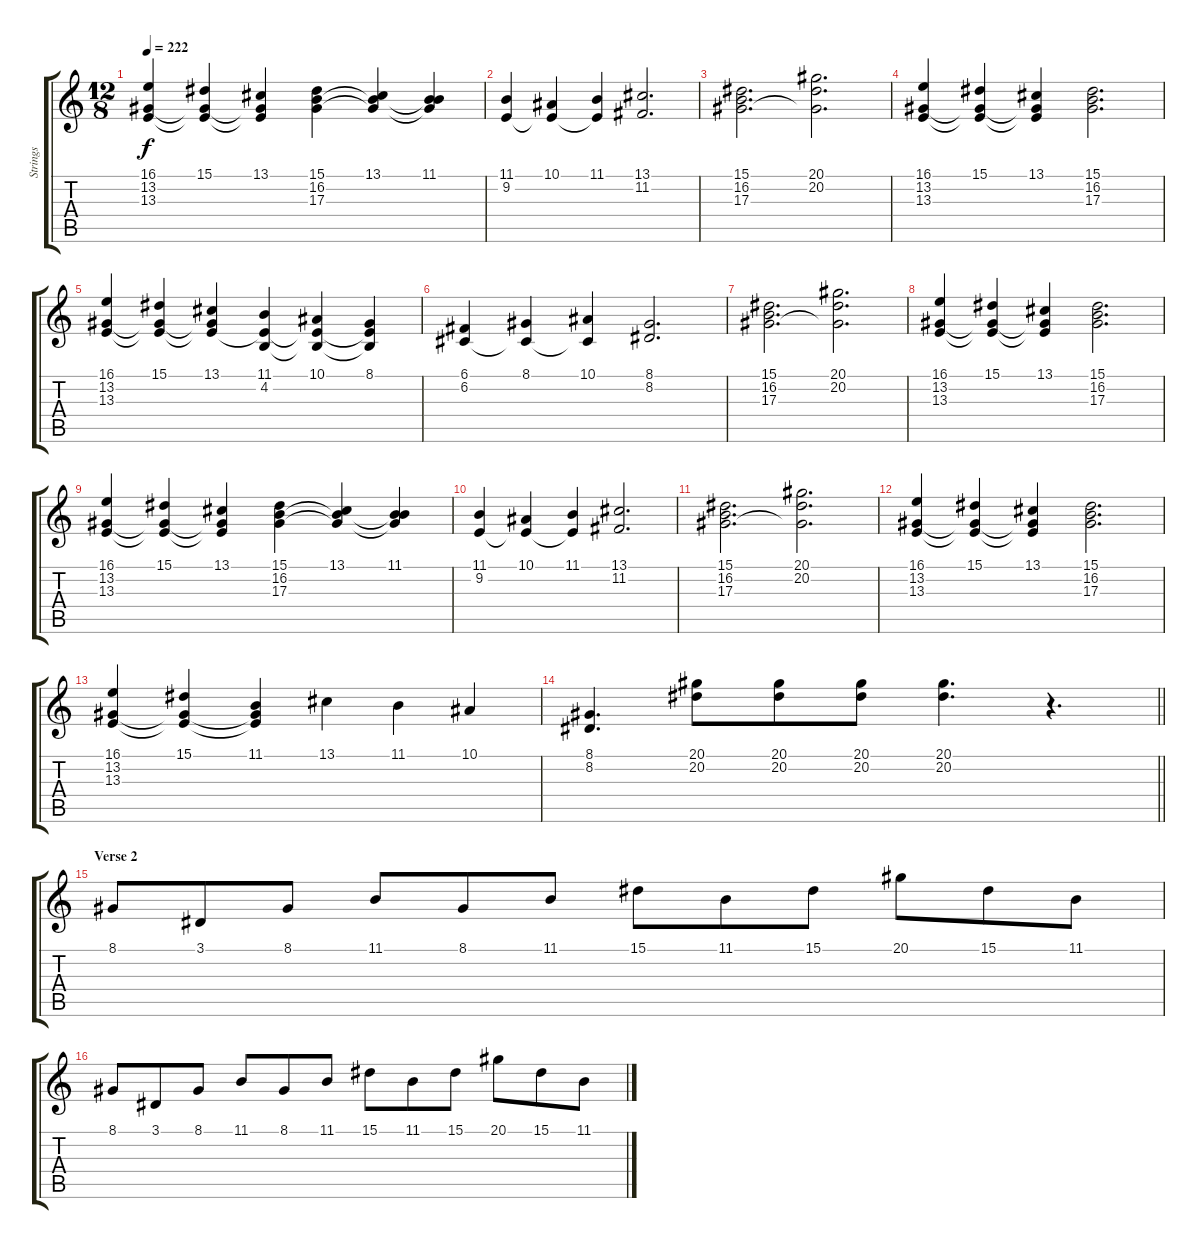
\track ("Strings" "Strings") {instrument stringensemble1}
\staff {score tabs}
\tuning (C4 G3 Eb3 Bb2 F2 C2) {hide}
\ts (12 8)
\tempo 222
\clef g2
\ks c
(16.1 13.2 13.3).4{dy f} (15.1 13.2{t} 13.3{t}).4 (13.1 13.2{t} 13.3{t}).4 (15.1 16.2 17.3).4 (13.1 16.2{t} 17.3{t}).4 (11.1 16.2{t} 17.3{t}).4 |
(11.1 9.2).4 (10.1 9.2{t}).4 (11.1 9.2{t}).4 (13.1 11.2).2{d} |
(15.1 16.2 17.3).2{d} (20.1 20.2 17.3{t}).2{d} |
(16.1 13.2 13.3).4 (15.1 13.2{t} 13.3{t}).4 (13.1 13.2{t} 13.3{t}).4 (15.1 16.2 17.3).2{d} |
(16.1 13.2 13.3).4 (15.1 13.2{t} 13.3{t}).4 (13.1 13.2{t} 13.3{t}).4 (11.1 4.2 13.3{t}).4 (10.1 4.2{t} 13.3{t}).4 (8.1 4.2{t} 13.3{t}).4 |
(6.1 6.2).4 (8.1 6.2{t}).4 (10.1 6.2{t}).4 (8.1 8.2).2{d} |
(15.1 16.2 17.3).2{d} (20.1 20.2 17.3{t}).2{d} |
(16.1 13.2 13.3).4 (15.1 13.2{t} 13.3{t}).4 (13.1 13.2{t} 13.3{t}).4 (15.1 16.2 17.3).2{d} |
(16.1 13.2 13.3).4 (15.1 13.2{t} 13.3{t}).4 (13.1 13.2{t} 13.3{t}).4 (15.1 16.2 17.3).4 (13.1 16.2{t} 17.3{t}).4 (11.1 16.2{t} 17.3{t}).4 |
(11.1 9.2).4 (10.1 9.2{t}).4 (11.1 9.2{t}).4 (13.1 11.2).2{d} |
(15.1 16.2 17.3).2{d} (20.1 20.2 17.3{t}).2{d} |
(16.1 13.2 13.3).4 (15.1 13.2{t} 13.3{t}).4 (13.1 13.2{t} 13.3{t}).4 (15.1 16.2 17.3).2{d} |
(16.1 13.2 13.3).4 (15.1 13.2{t} 13.3{t}).4 (11.1 13.2{t} 13.3{t}).4 13.1.4 11.1.4 10.1.4 |
\barLineRight lightlight
(8.1 8.2).4{d} (20.1 20.2).8 (20.1 20.2).8 (20.1 20.2).8 (20.1 20.2).4{d} r.4{d} |
\section ("" "Verse 2")
8.1.8 3.1.8 8.1.8 11.1.8 8.1.8 11.1.8 15.1.8 11.1.8 15.1.8 20.1.8 15.1.8 11.1.8 |
8.1.8 3.1.8 8.1.8 11.1.8 8.1.8 11.1.8 15.1.8 11.1.8 15.1.8 20.1.8 15.1.8 11.1.8
